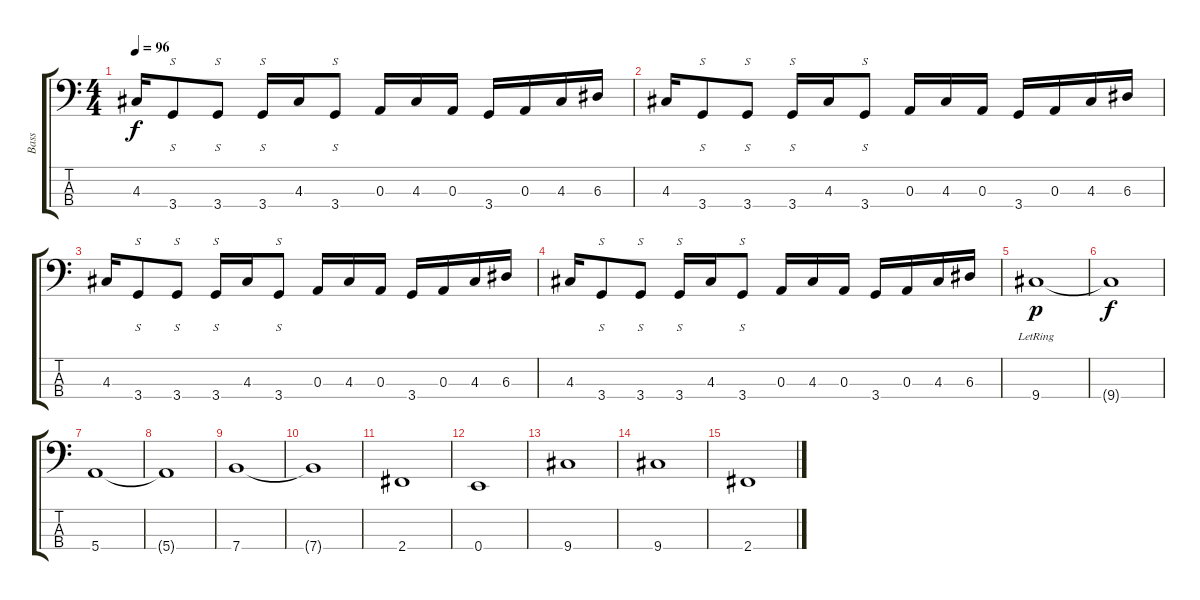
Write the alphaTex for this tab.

\track ("Bass" "Bass") {instrument electricbassfinger}
\staff {score tabs}
\tuning (G2 D2 A1 E1) {hide}
\ts (4 4)
\tempo 96
\clef f4
\ks c
4.3.16{dy f} 3.4.8{s} 3.4.8{s} 3.4.16{s} 4.3.16 3.4.8{s} 0.3.16 4.3.16 0.3.16 3.4.16 0.3.16 4.3.16 6.3.16 |
4.3.16 3.4.8{s} 3.4.8{s} 3.4.16{s} 4.3.16 3.4.8{s} 0.3.16 4.3.16 0.3.16 3.4.16 0.3.16 4.3.16 6.3.16 |
4.3.16 3.4.8{s} 3.4.8{s} 3.4.16{s} 4.3.16 3.4.8{s} 0.3.16 4.3.16 0.3.16 3.4.16 0.3.16 4.3.16 6.3.16 |
4.3.16 3.4.8{s} 3.4.8{s} 3.4.16{s} 4.3.16 3.4.8{s} 0.3.16 4.3.16 0.3.16 3.4.16 0.3.16 4.3.16 6.3.16 |
9.4{lr}.1{dy p} |
9.4{t}.1{dy f} |
5.4.1 |
5.4{t}.1 |
7.4.1 |
7.4{t}.1 |
2.4.1 |
0.4.1 |
9.4.1 |
9.4.1 |
2.4.1
